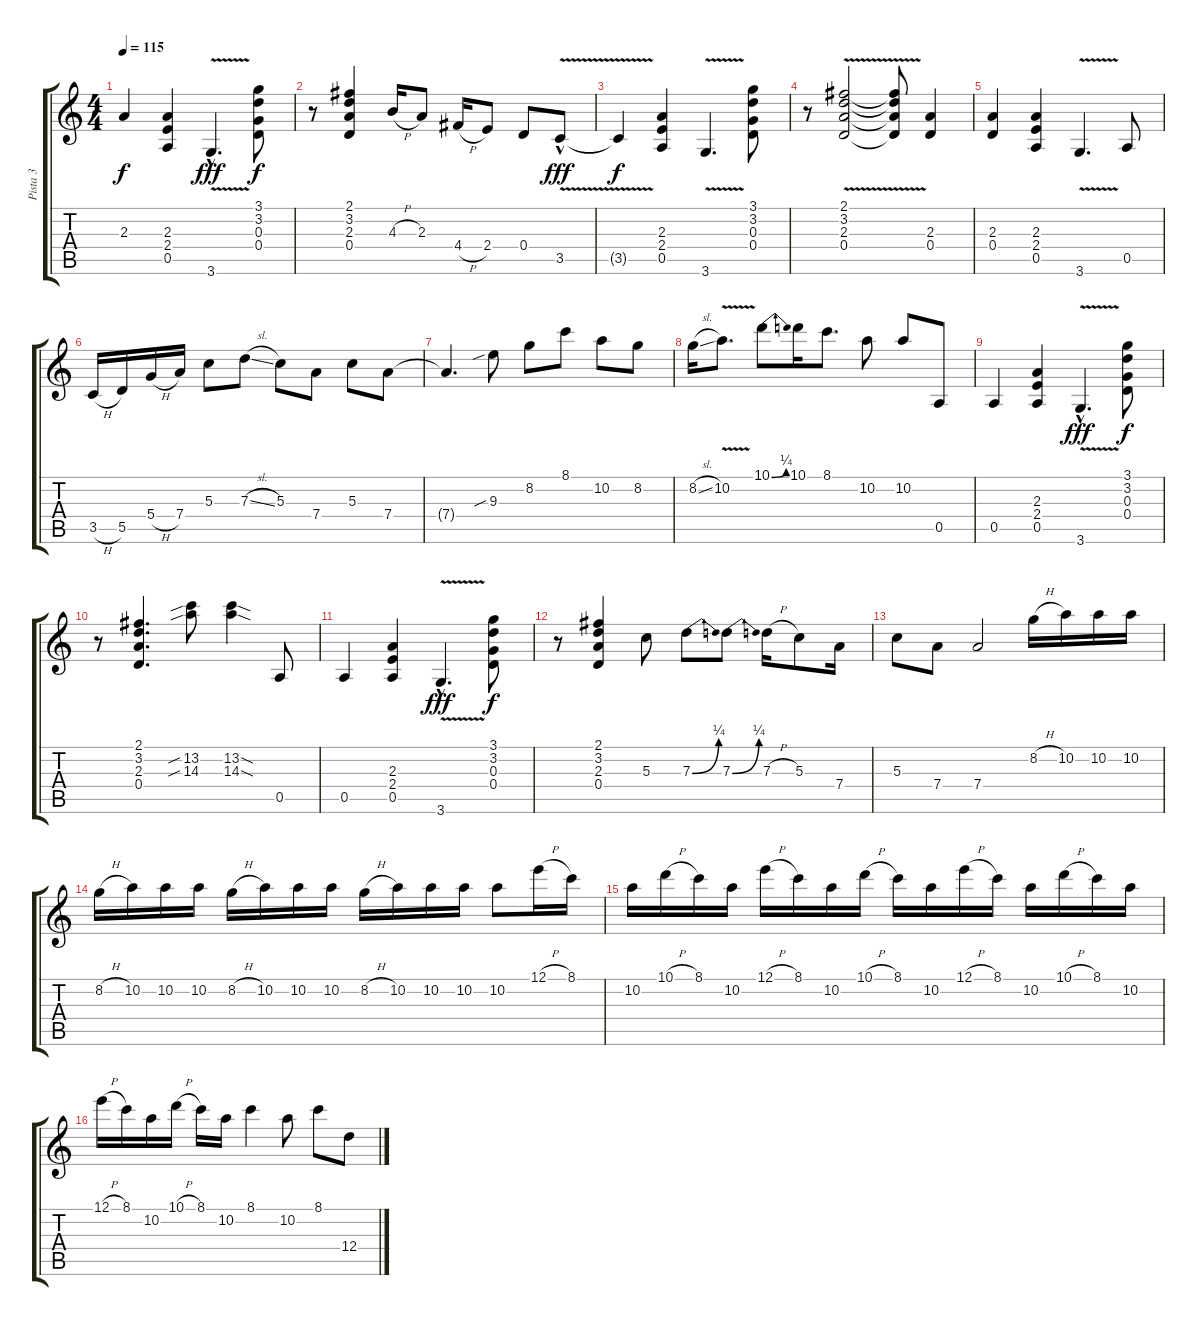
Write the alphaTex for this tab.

\track ("Pista 3" "Pista 3") {instrument overdrivenguitar}
\staff {score tabs}
\tuning (E4 B3 G3 D3 A2 E2) {hide}
\ts (4 4)
\tempo 115
\clef g2
\ks c
2.3.4{dy f} (2.3 2.4 0.5).4 3.6{v hac}.4{d dy fff} (3.1 3.2 0.3 0.4).8{dy f} |
r.8 (2.1 3.2 2.3 0.4).4 4.3{h}.16 2.3.8 4.4{h}.16 2.4.8 0.4.8 3.5{v hac}.8{dy fff} |
3.5{t}.4{dy f} (2.3 2.4 0.5).4 3.6{v}.4{d} (3.1 3.2 0.3 0.4).8 |
r.8 (2.1{v} 3.2{v} 2.3{v} 0.4).2 (2.1{t} 3.2{t} 2.3{t} 0.4{t}).8 (2.3 0.4).4 |
(2.3 0.4).4 (2.3 2.4 0.5).4 3.6{v}.4{d} 0.5.8 |
3.5{h}.16 5.5.16 5.4{h}.16 7.4.16 5.3.8 7.3{sl}.8 5.3.8 7.4.8 5.3.8 7.4.8 |
7.4{t}.4{d} 9.3{sib}.8 8.2.8 8.1.8 10.2.8 8.2.8 |
8.2{sl}.16 10.2{v}.8{d} 10.1{be (bend 0 0 60 1)}.8 10.1.16 8.1.8{d} 10.2.8 10.2.8 0.5.8 |
0.5.4 (2.3 2.4 0.5).4 3.6{v hac}.4{d dy fff} (3.1 3.2 0.3 0.4).8{dy f} |
r.8 (2.1 3.2 2.3 0.4).4{d} (13.2{sib} 14.3{sib}).8 (13.2{sod} 14.3{sod}).4 0.5.8 |
0.5.4 (2.3 2.4 0.5).4 3.6{v hac}.4{d dy fff} (3.1 3.2 0.3 0.4).8{dy f} |
r.8 (2.1 3.2 2.3 0.4).4 5.3.8 7.3{be (bend 0 0 60 1)}.8 7.3{be (bend 0 0 60 1)}.8 7.3{h}.16 5.3.8 7.4.16 |
5.3.8 7.4.8 7.4.2 8.2{h}.16 10.2.16 10.2.16 10.2.16 |
8.2{h}.16 10.2.16 10.2.16 10.2.16 8.2{h}.16 10.2.16 10.2.16 10.2.16 8.2{h}.16 10.2.16 10.2.16 10.2.16 10.2.8 12.1{h}.16 8.1.16 |
10.2.16 10.1{h}.16 8.1.16 10.2.16 12.1{h}.16 8.1.16 10.2.16 10.1{h}.16 8.1.16 10.2.16 12.1{h}.16 8.1.16 10.2.16 10.1{h}.16 8.1.16 10.2.16 |
12.1{h}.16 8.1.16 10.2.16 10.1{h}.16 8.1.16 10.2.16 8.1.4 10.2.8 8.1.8 12.4.8
